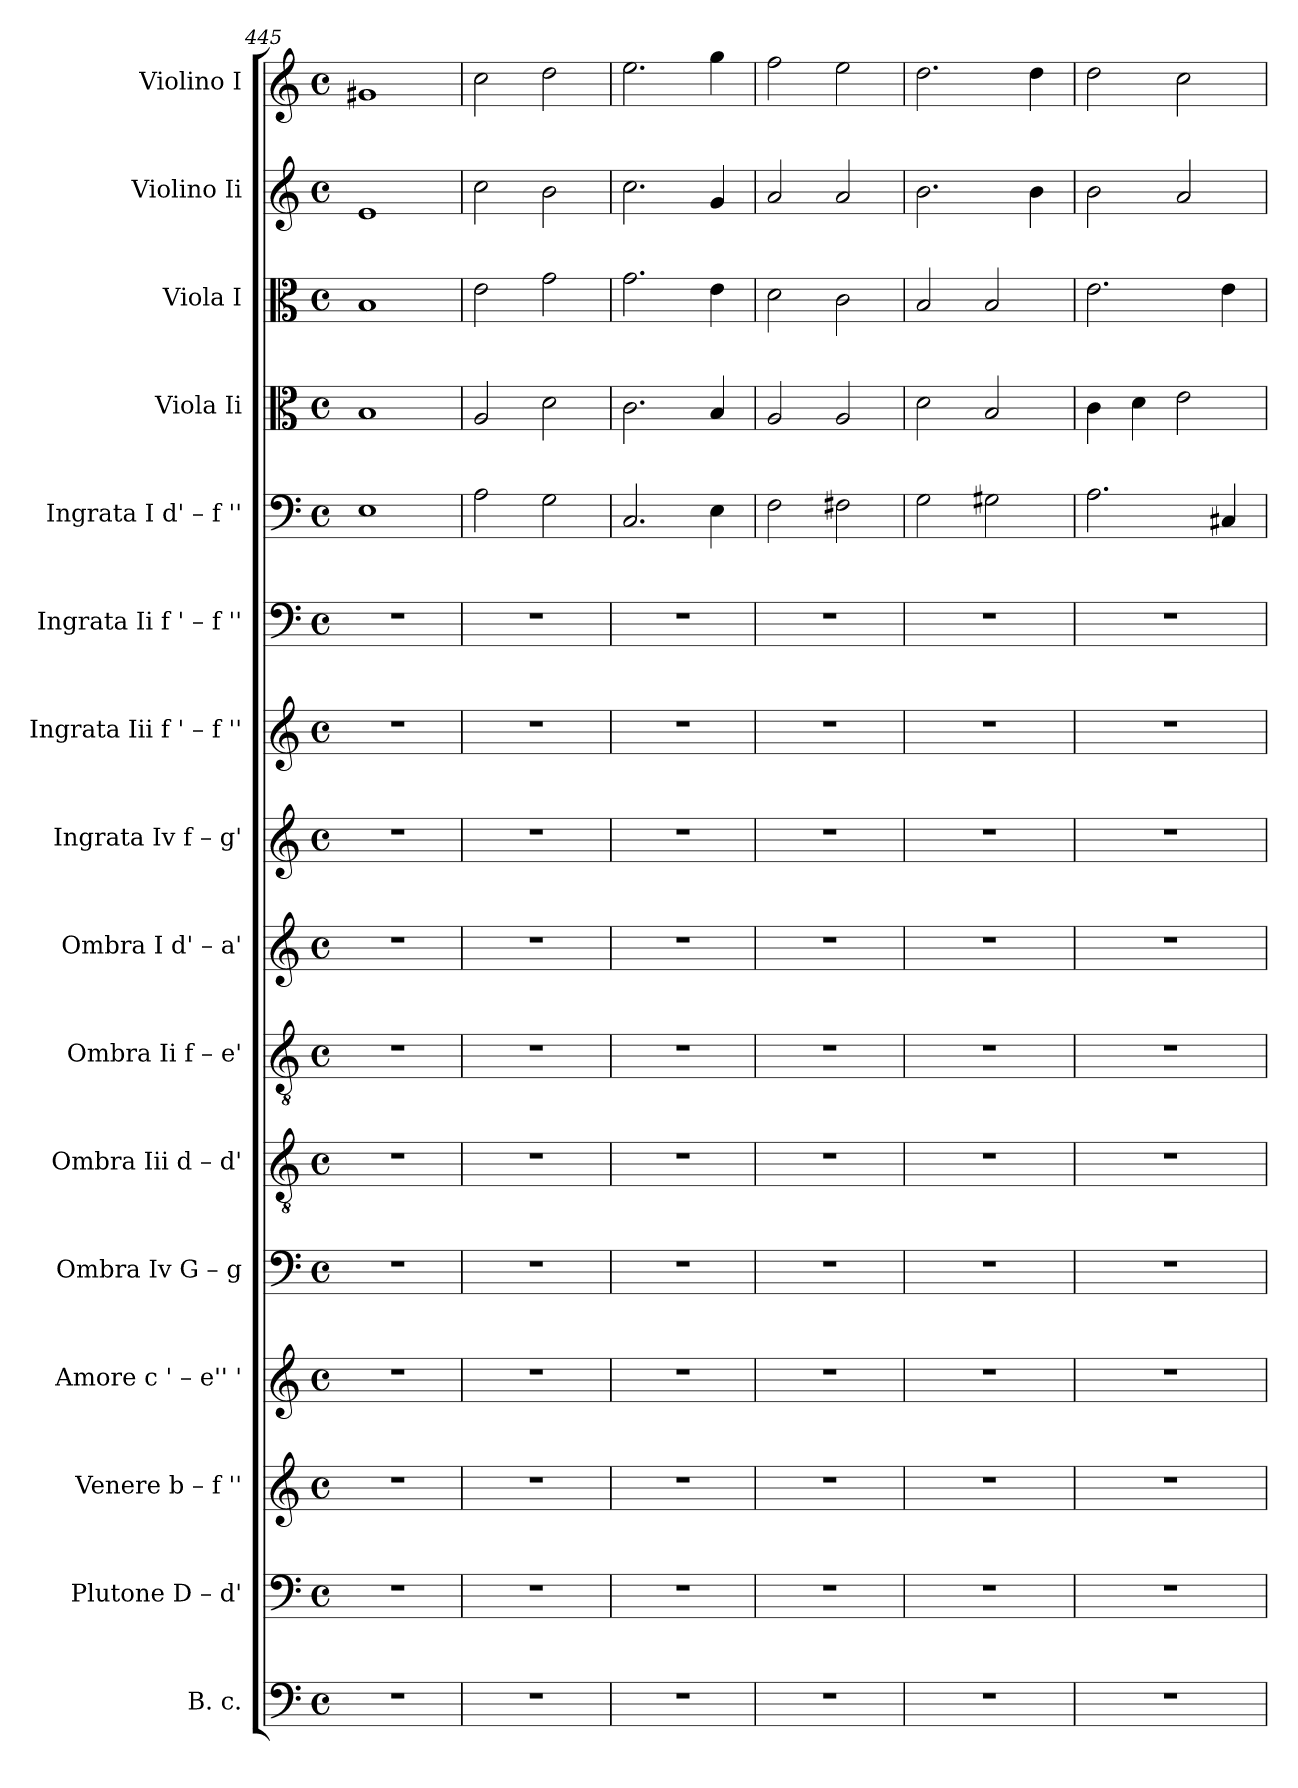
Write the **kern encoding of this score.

**kern	**kern	**kern	**kern	**kern	**kern	**kern	**kern	**kern	**kern	**kern	**kern	**kern	**kern	**kern	**kern	**text
*part16	*part15	*part14	*part13	*part12	*part11	*part10	*part9	*part8	*part7	*part6	*part5	*part4	*part3	*part2	*part1	*part1
*staff16	*staff15	*staff14	*staff13	*staff12	*staff11	*staff10	*staff9	*staff8	*staff7	*staff6	*staff5	*staff4	*staff3	*staff2	*staff1	*staff1
*I"B. c.	*I"Plutone  D – d'	*I"Venere  b – f ''	*I"Amore  c ' – e''  '	*I"Ombra Iv  G – g	*I"Ombra Iii  d – d'	*I"Ombra Ii  f – e'	*I"Ombra I  d' – a'	*I"Ingrata Iv  f – g'	*I"Ingrata Iii  f ' – f ''	*I"Ingrata Ii  f ' – f ''	*I"Ingrata I  d' – f ''	*I"Viola Ii	*I"Viola I	*I"Violino Ii	*I"Violino I	*
*clefF4	*clefF4	*clefG2	*clefG2	*clefF4	*clefGv2	*clefGv2	*clefG2	*clefG2	*clefG2	*clefF4	*clefF4	*clefC3	*clefC3	*clefG2	*clefG2	*
*k[]	*k[]	*k[]	*k[]	*k[]	*k[]	*k[]	*k[]	*k[]	*k[]	*k[]	*k[]	*k[]	*k[]	*k[]	*k[]	*
*C:	*C:	*C:	*C:	*C:	*C:	*C:	*C:	*C:	*C:	*C:	*C:	*C:	*C:	*C:	*C:	*
*M4/4	*M4/4	*M4/4	*M4/4	*M4/4	*M4/4	*M4/4	*M4/4	*M4/4	*M4/4	*M4/4	*M4/4	*M4/4	*M4/4	*M4/4	*M4/4	*
*met(c)	*met(c)	*met(c)	*met(c)	*met(c)	*met(c)	*met(c)	*met(c)	*met(c)	*met(c)	*met(c)	*met(c)	*met(c)	*met(c)	*met(c)	*met(c)	*
=445	=445	=445	=445	=445	=445	=445	=445	=445	=445	=445	=445	=445	=445	=445	=445	=445
!	!	!	!	!	!	!	!	!	!	!	!	!	!	!	!	!LO:LY:b:cj
1r	1r	1r	1r	1r	1r	1r	1r	1r	1r	1r	1E	1B	1B	1e	1g#X	.
=446	=446	=446	=446	=446	=446	=446	=446	=446	=446	=446	=446	=446	=446	=446	=446	=446
!	!	!	!	!	!	!	!	!	!	!	!	!	!	!	!	!LO:LY:b:cj
1r	1r	1r	1r	1r	1r	1r	1r	1r	1r	1r	2A\	2A/	2e\	2cc\	2cc\	.
!	!	!	!	!	!	!	!	!	!	!	!	!	!	!	!	!LO:LY:b:cj
.	.	.	.	.	.	.	.	.	.	.	2G\	2d\	2g\	2b\	2dd\	.
=447	=447	=447	=447	=447	=447	=447	=447	=447	=447	=447	=447	=447	=447	=447	=447	=447
!	!	!	!	!	!	!	!	!	!	!	!	!	!	!	!	!LO:LY:b:cj
1r	1r	1r	1r	1r	1r	1r	1r	1r	1r	1r	2.C/	2.c\	2.g\	2.cc\	2.ee\	.
!	!	!	!	!	!	!	!	!	!	!	!	!	!	!	!	!LO:LY:b:cj
.	.	.	.	.	.	.	.	.	.	.	4E\	4B/	4e\	4g/	4gg\	.
=448	=448	=448	=448	=448	=448	=448	=448	=448	=448	=448	=448	=448	=448	=448	=448	=448
!	!	!	!	!	!	!	!	!	!	!	!	!	!	!	!	!LO:LY:b:cj
1r	1r	1r	1r	1r	1r	1r	1r	1r	1r	1r	2F\	2A/	2d\	2a/	2ff\	.
!	!	!	!	!	!	!	!	!	!	!	!	!	!	!	!	!LO:LY:b:cj
.	.	.	.	.	.	.	.	.	.	.	2F#X\	2A/	2c\	2a/	2ee\	.
=449	=449	=449	=449	=449	=449	=449	=449	=449	=449	=449	=449	=449	=449	=449	=449	=449
!	!	!	!	!	!	!	!	!	!	!	!	!	!	!	!	!LO:LY:b:cj
1r	1r	1r	1r	1r	1r	1r	1r	1r	1r	1r	2G\	2d\	2B/	2.b\	2.dd\	.
.	.	.	.	.	.	.	.	.	.	.	2G#X\	2B/	2B/	.	.	.
!	!	!	!	!	!	!	!	!	!	!	!	!	!	!	!	!LO:LY:b:cj
.	.	.	.	.	.	.	.	.	.	.	.	.	.	4b\	4dd\	.
=450	=450	=450	=450	=450	=450	=450	=450	=450	=450	=450	=450	=450	=450	=450	=450	=450
!	!	!	!	!	!	!	!	!	!	!	!	!	!	!	!	!LO:LY:b:cj
1r	1r	1r	1r	1r	1r	1r	1r	1r	1r	1r	2.A\	4c\	2.e\	2b\	2dd\	.
.	.	.	.	.	.	.	.	.	.	.	.	4d\	.	.	.	.
!	!	!	!	!	!	!	!	!	!	!	!	!	!	!	!	!LO:LY:b:cj
.	.	.	.	.	.	.	.	.	.	.	.	2e\	.	2a/	2cc\	.
.	.	.	.	.	.	.	.	.	.	.	4C#X/	.	4e\	.	.	.
=	=	=	=	=	=	=	=	=	=	=	=	=	=	=	=	=
*-	*-	*-	*-	*-	*-	*-	*-	*-	*-	*-	*-	*-	*-	*-	*-	*-
